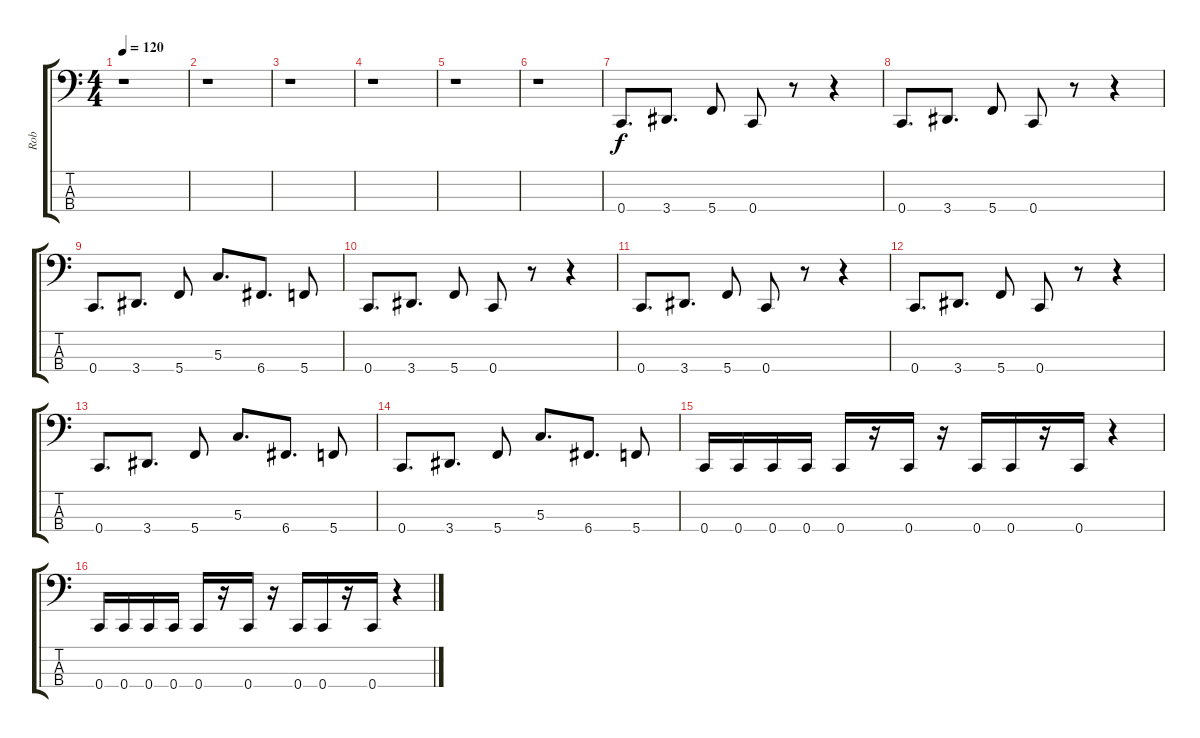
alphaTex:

\track ("Rob" "Rob") {instrument electricbassfinger}
\staff {score tabs}
\tuning (F2 C2 G1 C1) {hide}
\ts (4 4)
\tempo 120
\clef f4
\ks c
r.1{dy f} |
r.1 |
r.1 |
r.1 |
r.1 |
r.1 |
0.4.8{d} 3.4.8{d} 5.4.8 0.4.8 r.8 r.4 |
0.4.8{d} 3.4.8{d} 5.4.8 0.4.8 r.8 r.4 |
0.4.8{d} 3.4.8{d} 5.4.8 5.3.8{d} 6.4.8{d} 5.4.8 |
0.4.8{d} 3.4.8{d} 5.4.8 0.4.8 r.8 r.4 |
0.4.8{d} 3.4.8{d} 5.4.8 0.4.8 r.8 r.4 |
0.4.8{d} 3.4.8{d} 5.4.8 0.4.8 r.8 r.4 |
0.4.8{d} 3.4.8{d} 5.4.8 5.3.8{d} 6.4.8{d} 5.4.8 |
0.4.8{d} 3.4.8{d} 5.4.8 5.3.8{d} 6.4.8{d} 5.4.8 |
0.4.16 0.4.16 0.4.16 0.4.16 0.4.16 r.16 0.4.16 r.16 0.4.16 0.4.16 r.16 0.4.16 r.4 |
0.4.16 0.4.16 0.4.16 0.4.16 0.4.16 r.16 0.4.16 r.16 0.4.16 0.4.16 r.16 0.4.16 r.4
